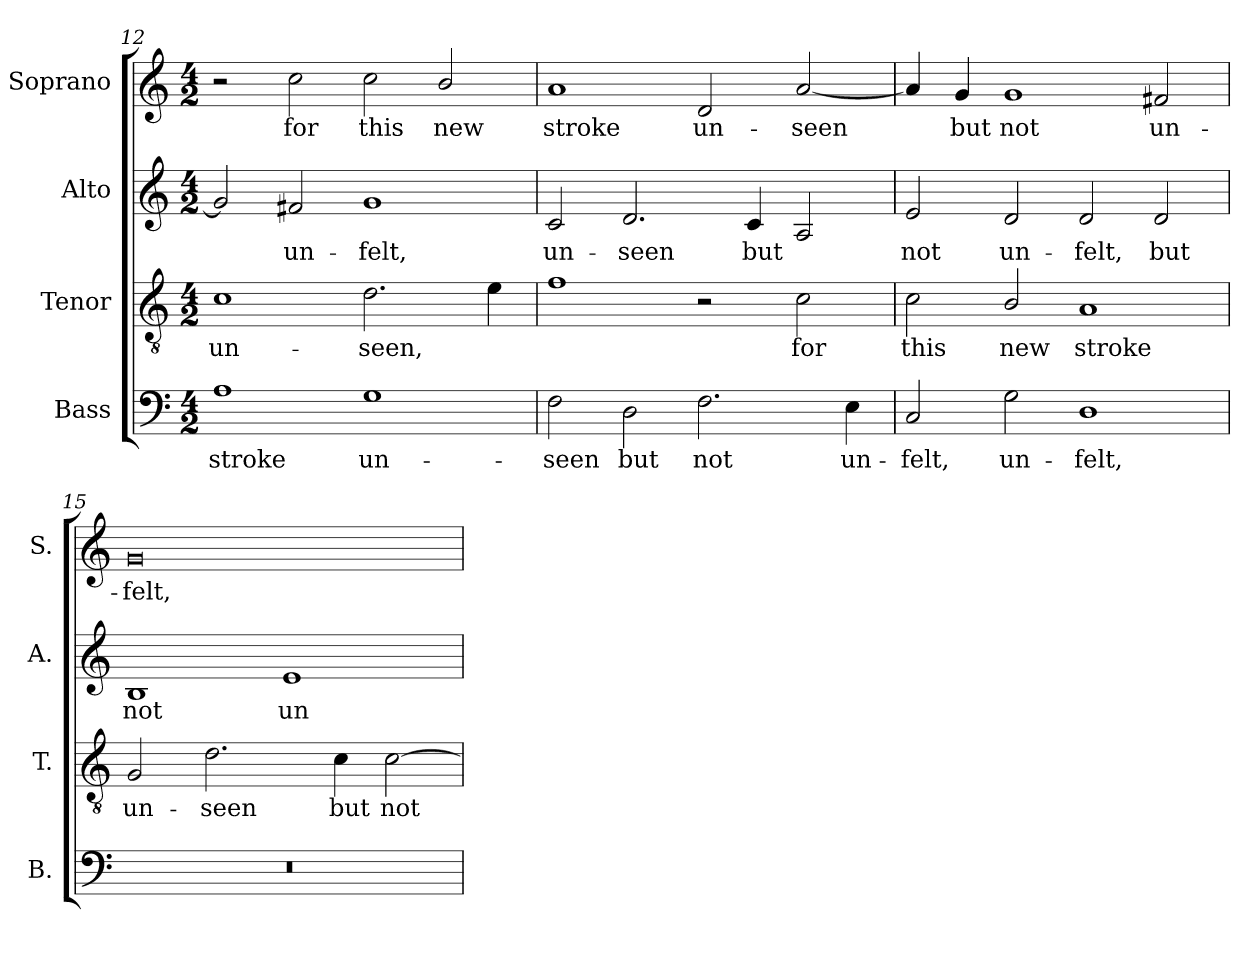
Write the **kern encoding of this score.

**kern	**text	**kern	**text	**kern	**text	**kern	**text
*part4	*part4	*part3	*part3	*part2	*part2	*part1	*part1
*staff4	*staff4	*staff3	*staff3	*staff2	*staff2	*staff1	*staff1
*I"Bass	*	*I"Tenor	*	*I"Alto	*	*I"Soprano	*
*I'B.	*	*I'T.	*	*I'A.	*	*I'S.	*
*clefF4	*	*clefGv2	*	*clefG2	*	*clefG2	*
*	*	*ITrd7c12	*	*	*	*	*
*k[]	*	*k[]	*	*k[]	*	*k[]	*
*C:	*	*C:	*	*C:	*	*C:	*
*M4/2	*	*M4/2	*	*M4/2	*	*M4/2	*
=12	=12	=12	=12	=12	=12	=12	=12
!	!LO:LY:b:color=#000000	!	!	!	!	!	!
!	!	!	!LO:LY:b:color=#000000	!	!	!	!
1Ai	stroke	1Ci	un-	2gi/]	.	2r	.
!	!	!	!	!	!LO:LY:b:color=#000000	!	!
!	!	!	!	!	!	!	!LO:LY:b:color=#000000
.	.	.	.	2f#Xi/	un-	2cci\	for
!	!LO:LY:b:color=#000000	!	!	!	!	!	!
!	!	!	!LO:LY:b:color=#000000	!	!	!	!
!	!	!	!	!	!LO:LY:b:color=#000000	!	!
!	!	!	!	!	!	!	!LO:LY:b:color=#000000
1Gi	un-	2.Di\	-seen,	1gi	-felt,	2cci\	this
!	!	!	!	!	!	!	!LO:LY:b:color=#000000
.	.	.	.	.	.	2bi/	new
.	.	4Ei\	.	.	.	.	.
=13	=13	=13	=13	=13	=13	=13	=13
!	!LO:LY:b:color=#000000	!	!	!	!	!	!
!	!	!	!	!	!LO:LY:b:color=#000000	!	!
!	!	!	!	!	!	!	!LO:LY:b:color=#000000
2Fi\	-seen	1Fi	.	2ci/	un-	1ai	stroke
!	!LO:LY:b:color=#000000	!	!	!	!	!	!
!	!	!	!	!	!LO:LY:b:color=#000000	!	!
2Di\	but	.	.	2.di/	-seen	.	.
!	!LO:LY:b:color=#000000	!	!	!	!	!	!
!	!	!	!	!	!	!	!LO:LY:b:color=#000000
2.Fi\	not	2r	.	.	.	2di/	un-
!	!	!	!	!	!LO:LY:b:color=#000000	!	!
.	.	.	.	4ci/	but	.	.
!	!	!	!LO:LY:b:color=#000000	!	!	!	!
!	!	!	!	!	!	!	!LO:LY:b:color=#000000
.	.	2Ci\	for	2Ai/	.	[2ai/	-seen
!	!LO:LY:b:color=#000000	!	!	!	!	!	!
4Ei\	un-	.	.	.	.	.	.
=14	=14	=14	=14	=14	=14	=14	=14
!	!LO:LY:b:color=#000000	!	!	!	!	!	!
!	!	!	!LO:LY:b:color=#000000	!	!	!	!
!	!	!	!	!	!LO:LY:b:color=#000000	!	!
2Ci/	-felt,	2Ci\	this	2ei/	not	4ai/]	.
!	!	!	!	!	!	!	!LO:LY:b:color=#000000
.	.	.	.	.	.	4gi/	but
!	!LO:LY:b:color=#000000	!	!	!	!	!	!
!	!	!	!LO:LY:b:color=#000000	!	!	!	!
!	!	!	!	!	!LO:LY:b:color=#000000	!	!
!	!	!	!	!	!	!	!LO:LY:b:color=#000000
2Gi\	un-	2BBi/	new	2di/	un-	1gi	not
!	!LO:LY:b:color=#000000	!	!	!	!	!	!
!	!	!	!LO:LY:b:color=#000000	!	!	!	!
!	!	!	!	!	!LO:LY:b:color=#000000	!	!
1Di	-felt,	1AAi	stroke	2di/	-felt,	.	.
!	!	!	!	!	!LO:LY:b:color=#000000	!	!
!	!	!	!	!	!	!	!LO:LY:b:color=#000000
.	.	.	.	2di/	but	2f#Xi/	un-
=15	=15	=15	=15	=15	=15	=15	=15
!LO:N:vis=1	!	!	!	!	!	!	!
!	!	!	!LO:LY:b:color=#000000	!	!	!	!
!	!	!	!	!	!LO:LY:b:color=#000000	!	!
!	!	!	!	!	!	!	!LO:LY:b:color=#000000
0r	.	2GGi/	un-	1Bi	not	0gi	-felt,
!	!	!	!LO:LY:b:color=#000000	!	!	!	!
.	.	2.Di\	-seen	.	.	.	.
!	!	!	!	!	!LO:LY:b:color=#000000	!	!
.	.	.	.	1ei	un-	.	.
!	!	!	!LO:LY:b:color=#000000	!	!	!	!
.	.	4Ci\	but	.	.	.	.
!	!	!	!LO:LY:b:color=#000000	!	!	!	!
.	.	[2Ci\	not	.	.	.	.
=	=	=	=	=	=	=	=
*-	*-	*-	*-	*-	*-	*-	*-
